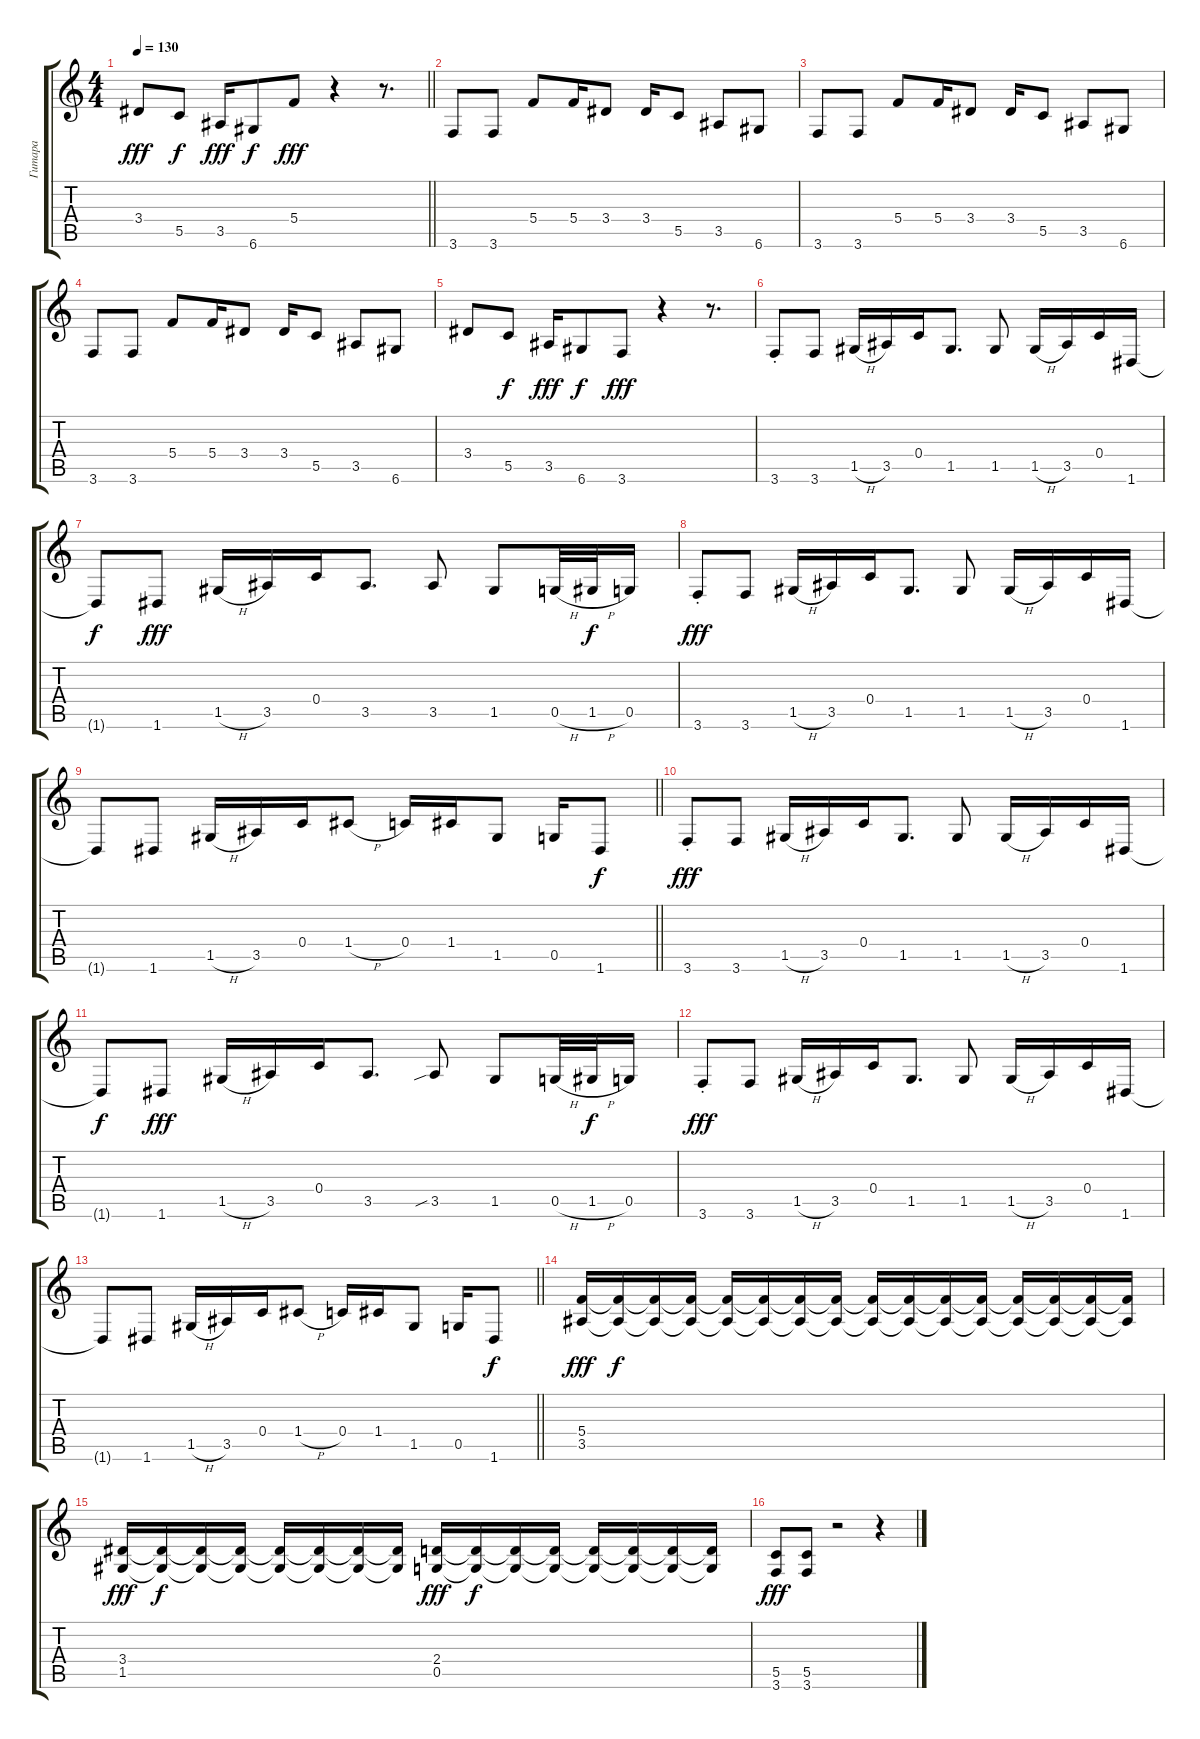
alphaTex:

\track ("Гитара" "Гитара") {instrument distortionguitar}
\staff {score tabs}
\tuning (D4 A3 F3 C3 G2 D2) {hide}
\ts (4 4)
\tempo 130
\clef g2
\barLineRight lightlight
\ks c
3.4.8{dy fff} 5.5.8{dy f} 3.5.16{dy fff} 6.6.8{dy f} 5.4.8{dy fff} r.4 r.8{d} |
3.6.8 3.6.8 5.4.8 5.4.16 3.4.8 3.4.16 5.5.8 3.5.8 6.6.8 |
3.6.8 3.6.8 5.4.8 5.4.16 3.4.8 3.4.16 5.5.8 3.5.8 6.6.8 |
3.6.8 3.6.8 5.4.8 5.4.16 3.4.8 3.4.16 5.5.8 3.5.8 6.6.8 |
3.4.8 5.5.8{dy f} 3.5.16{dy fff} 6.6.8{dy f} 3.6.8{dy fff} r.4 r.8{d} |
3.6{st}.8 3.6.8 1.5{h}.16 3.5.16 0.4.16 1.5.8{d} 1.5.8 1.5{h}.16 3.5.16 0.4.16 1.6.16 |
1.6{t}.8{dy f} 1.6.8{dy fff} 1.5{h}.16 3.5.16 0.4.16 3.5.8{d} 3.5.8 1.5.8 0.5{h}.32 1.5{h}.32{dy f} 0.5.16 |
3.6{st}.8{dy fff} 3.6.8 1.5{h}.16 3.5.16 0.4.16 1.5.8{d} 1.5.8 1.5{h}.16 3.5.16 0.4.16 1.6.16 |
\barLineRight lightlight
1.6{t}.8 1.6.8 1.5{h}.16 3.5.16 0.4.16 1.4{h}.8 0.4.16 1.4.16 1.5.8 0.5.16 1.6.8{dy f} |
3.6{st}.8{dy fff} 3.6.8 1.5{h}.16 3.5.16 0.4.16 1.5.8{d} 1.5.8 1.5{h}.16 3.5.16 0.4.16 1.6.16 |
1.6{t}.8{dy f} 1.6.8{dy fff} 1.5{h}.16 3.5.16 0.4.16 3.5.8{d} 3.5{sib}.8 1.5.8 0.5{h}.32 1.5{h}.32{dy f} 0.5.16 |
3.6{st}.8{dy fff} 3.6.8 1.5{h}.16 3.5.16 0.4.16 1.5.8{d} 1.5.8 1.5{h}.16 3.5.16 0.4.16 1.6.16 |
\barLineRight lightlight
1.6{t}.8 1.6.8 1.5{h}.16 3.5.16 0.4.16 1.4{h}.8 0.4.16 1.4.16 1.5.8 0.5.16 1.6.8{dy f} |
(5.4 3.5).16{dy fff} (5.4{t} 3.5{t}).16{dy f} (5.4{t} 3.5{t}).16 (5.4{t} 3.5{t}).16 (5.4{t} 3.5{t}).16 (5.4{t} 3.5{t}).16 (5.4{t} 3.5{t}).16 (5.4{t} 3.5{t}).16 (5.4{t} 3.5{t}).16 (5.4{t} 3.5{t}).16 (5.4{t} 3.5{t}).16 (5.4{t} 3.5{t}).16 (5.4{t} 3.5{t}).16 (5.4{t} 3.5{t}).16 (5.4{t} 3.5{t}).16 (5.4{t} 3.5{t}).16 |
(3.4 1.5).16{dy fff} (3.4{t} 1.5{t}).16{dy f} (3.4{t} 1.5{t}).16 (3.4{t} 1.5{t}).16 (3.4{t} 1.5{t}).16 (3.4{t} 1.5{t}).16 (3.4{t} 1.5{t}).16 (3.4{t} 1.5{t}).16 (2.4 0.5).16{dy fff} (2.4{t} 0.5{t}).16{dy f} (2.4{t} 0.5{t}).16 (2.4{t} 0.5{t}).16 (2.4{t} 0.5{t}).16 (2.4{t} 0.5{t}).16 (2.4{t} 0.5{t}).16 (2.4{t} 0.5{t}).16 |
(5.5 3.6).8{dy fff} (5.5 3.6).8 r.2 r.4
